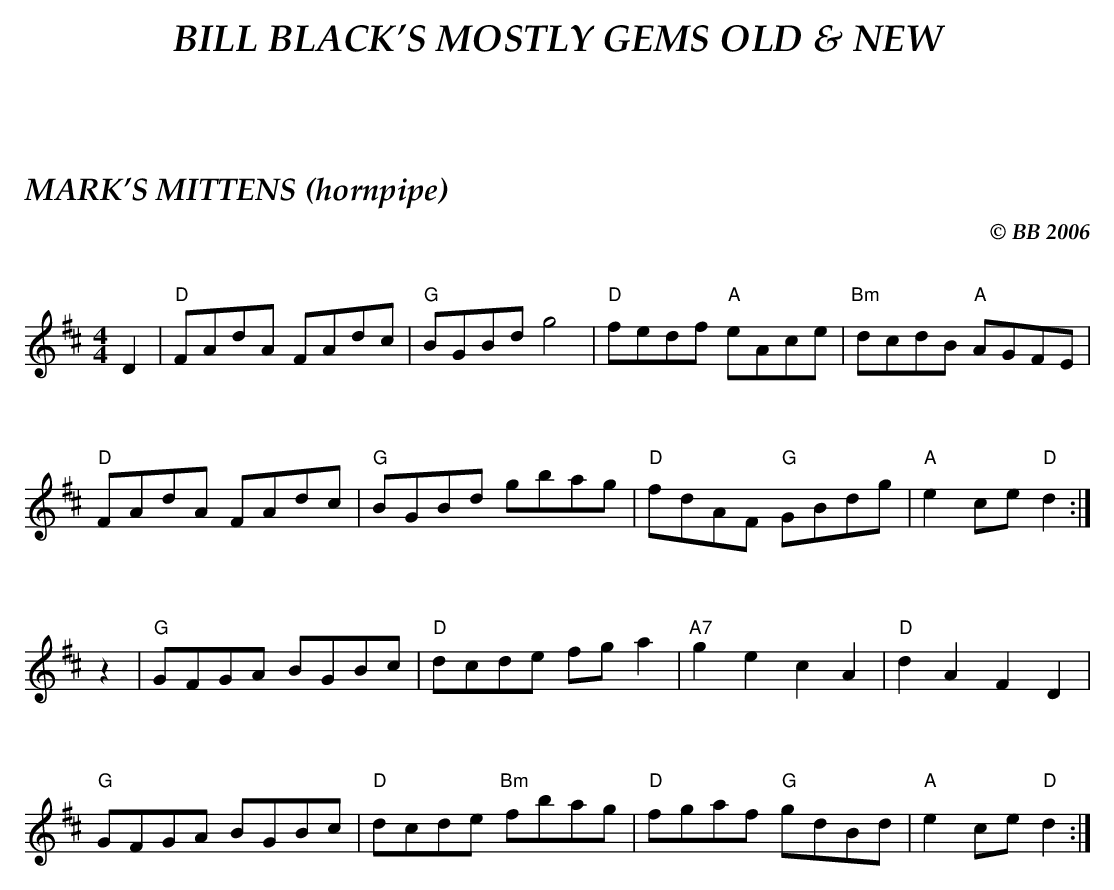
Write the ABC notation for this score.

X:1
T:MARK'S MITTENS (hornpipe)
C:© BB 2006
L:1/8
Q:1/4=150
M:4/4
K:D
D2|"D"FAdA FAdc|"G"BGBd g4|"D"fedf "A"eAce|"Bm"dcdB "A"AGFE|
"D"FAdA FAdc|"G"BGBd gbag|"D"fdAF "G"GBdg|"A"e2ce "D"d2 :|
z2|"G"GFGA BGBc|"D"dcde fg a2|"A7"g2 e2 c2 A2|"D"d2 A2 F2 D2|
"G"GFGA BGBc|"D"dcde "Bm"fbag|"D"fgaf "G"gdBd|"A"e2ce "D"d2 :|
